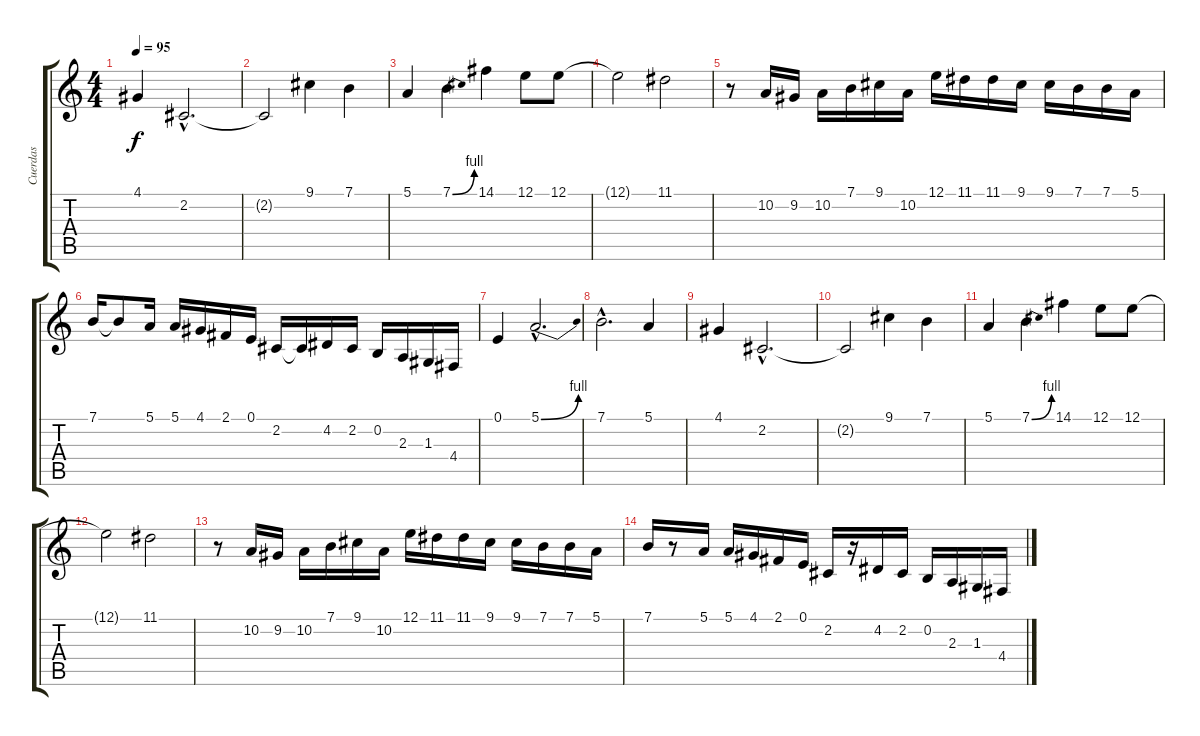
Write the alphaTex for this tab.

\track ("Cuerdas" "Cuerdas") {instrument stringensemble1}
\staff {score tabs}
\tuning (E4 B3 G3 D3 A2 E2) {hide}
\ts (4 4)
\tempo 95
\clef g2
\ks c
4.1.4{dy f} 2.2{hac}.2{d} |
2.2{t}.2 9.1.4 7.1.4 |
5.1.4 7.1{be (bend 0 0 60 4)}.4 14.1.4 12.1.8 12.1.8 |
12.1{t}.2 11.1.2 |
r.8 10.2.16 9.2.16 10.2.16 7.1.16 9.1.16 10.2.16 12.1.16 11.1.16 11.1.16 9.1.16 9.1.16 7.1.16 7.1.16 5.1.16 |
7.1.16 7.1{t}.8 5.1.16 5.1.16 4.1.16 2.1.16 0.1.16 2.2.16 2.2{t}.16 4.2.16 2.2.16 0.2.16 2.3.16 1.3.16 4.4.16 |
0.1.4 5.1{be (bend 0 0 60 4) hac}.2{d} |
7.1{hac}.2{d} 5.1.4 |
4.1.4 2.2{hac}.2{d} |
2.2{t}.2{volume 0} 9.1.4 7.1.4 |
5.1.4 7.1{be (bend 0 0 60 4)}.4 14.1.4 12.1.8 12.1.8 |
12.1{t}.2 11.1.2 |
r.8 10.2.16 9.2.16 10.2.16 7.1.16 9.1.16 10.2.16 12.1.16 11.1.16 11.1.16 9.1.16 9.1.16 7.1.16 7.1.16 5.1.16 |
7.1.16 r.8 5.1.16 5.1.16 4.1.16 2.1.16 0.1.16 2.2.16 r.16 4.2.16 2.2.16 0.2.16 2.3.16 1.3.16 4.4.16
